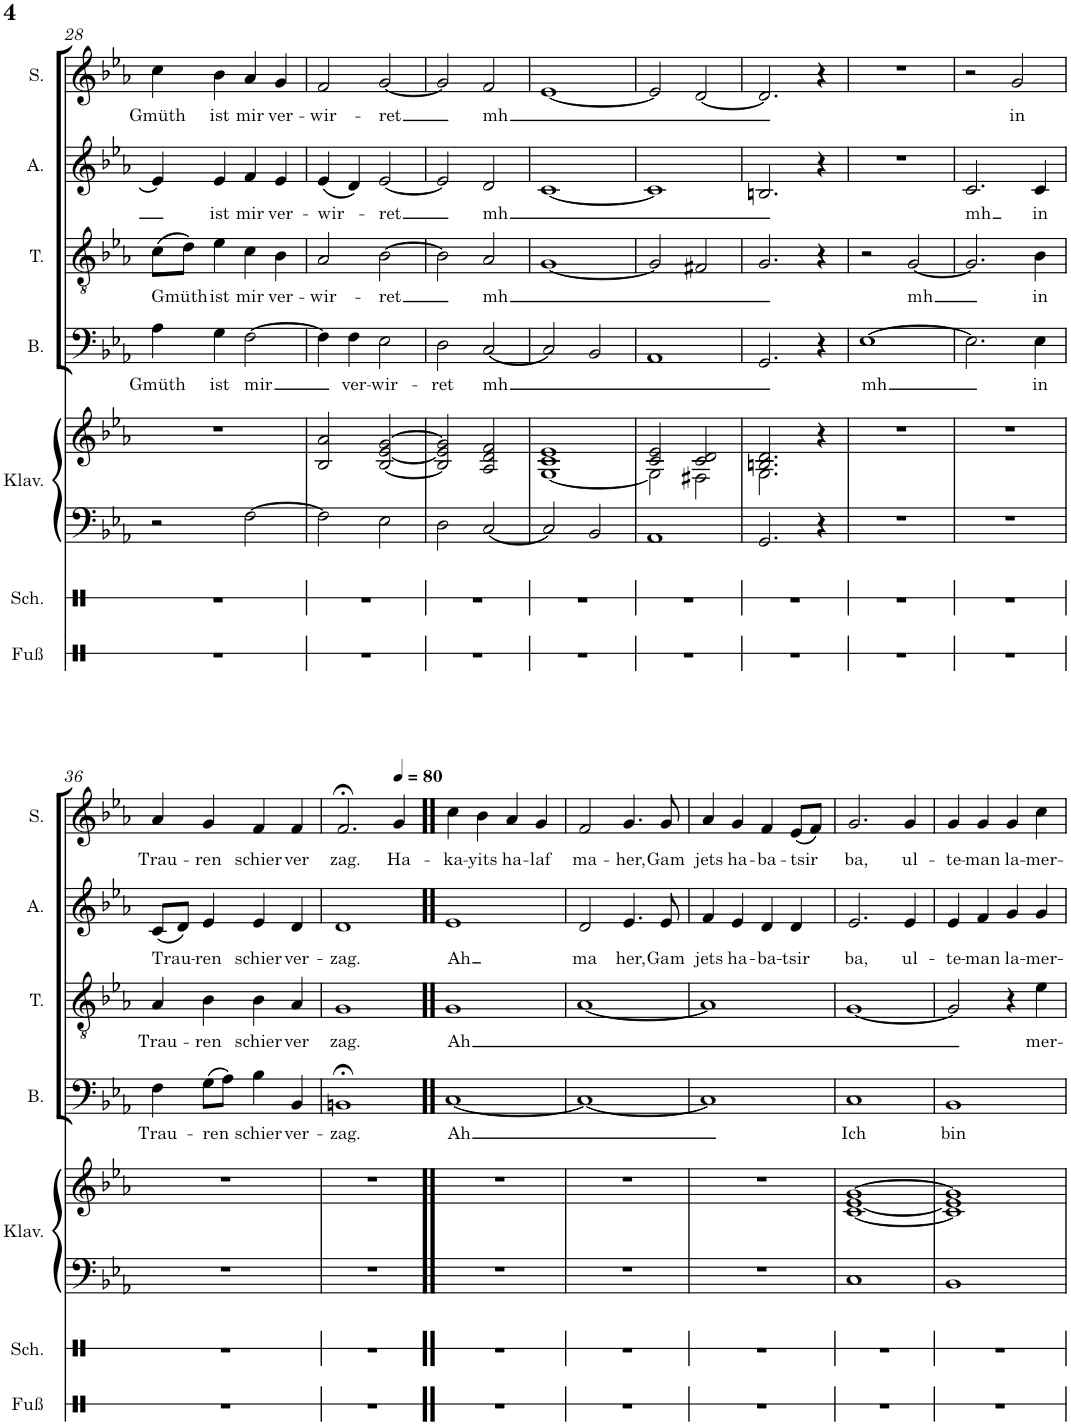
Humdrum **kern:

**kern	**kern	**kern	**kern	**kern	**text	**kern	**text	**kern	**text	**kern	**text
*part7	*part6	*part5	*part5	*part4	*part4	*part3	*part3	*part2	*part2	*part1	*part1
*staff8	*staff7	*staff6	*staff5	*staff4	*staff4	*staff3	*staff3	*staff2	*staff2	*staff1	*staff1
*I"Fuß	*I"Schnipsen	*I"Klavier	*	*I"Bass	*	*I"Tenor	*	*I"Alto	*	*I"Soprano	*
*I'Fuß	*I'Sch.	*I'Klav.	*	*I'B.	*	*I'T.	*	*I'A.	*	*I'S.	*
!!LO:PB:g=z
*clefX	*clefX	*clefF4	*clefG2	*clefF4	*	*clefGv2	*	*clefG2	*	*clefG2	*
*k[]	*k[]	*k[b-e-a-]	*k[b-e-a-]	*k[b-e-a-]	*	*k[b-e-a-]	*	*k[b-e-a-]	*	*k[b-e-a-]	*
*M4/4	*M4/4	*M4/4	*M4/4	*M4/4	*	*M4/4	*	*M4/4	*	*M4/4	*
*met(c)	*met(c)	*met(c)	*met(c)	*met(c)	*	*met(c)	*	*met(c)	*	*met(c)	*
=28	=28	=28	=28	=28	=28	=28	=28	=28	=28	=28	=28
!	!	!	!	!	!LO:LY:b	!	!LO:LY:b	!	!	!	!LO:LY:b
1r	1r	2r	1r	4A-\	Gmüth	(8c\L	Gmüth	4e-/]	.	4cc\	Gmüth
.	.	.	.	.	.	8d\J)	.	.	.	.	.
!	!	!	!	!	!LO:LY:b	!	!LO:LY:b	!	!LO:LY:b	!	!LO:LY:b
.	.	.	.	4G\	ist	4e-\	ist	4e-/	ist	4b-\	ist
!	!	!	!	!	!LO:LY:b	!	!LO:LY:b	!	!LO:LY:b	!	!LO:LY:b
.	.	[2F\	.	[2F\	mir	4c\	mir	4f/	mir	4a-/	mir
!	!	!	!	!	!	!	!LO:LY:b	!	!LO:LY:b	!	!LO:LY:b
.	.	.	.	.	.	4B-\	ver-	4e-/	ver-	4g/	ver-
=29	=29	=29	=29	=29	=29	=29	=29	=29	=29	=29	=29
!	!	!	!	!	!	!	!LO:LY:b	!	!LO:LY:b	!	!LO:LY:b
1r	1r	2F\]	2B-/ 2a-/	4F\]	.	2A-/	-wir-	(4e-/	-wir-	2f/	-wir-
!	!	!	!	!	!LO:LY:b	!	!	!	!	!	!
.	.	.	.	4F\	ver-	.	.	4d/)	.	.	.
!	!	!	!	!	!LO:LY:b	!	!LO:LY:b	!	!LO:LY:b	!	!LO:LY:b
.	.	2E-\	[2B-/ [2e-/ [2g/	2E-\	-wir-	[2B-\	-ret	[2e-/	-ret	[2g/	-ret
=30	=30	=30	=30	=30	=30	=30	=30	=30	=30	=30	=30
!	!	!	!	!	!LO:LY:b	!	!	!	!	!	!
1r	1r	2D\	2B-/] 2e-/] 2g/]	2D\	-ret	2B-\]	.	2e-/]	.	2g/]	.
!	!	!	!	!	!LO:LY:b	!	!LO:LY:b	!	!LO:LY:b	!	!LO:LY:b
.	.	[2C/	2A-/ 2d/ 2f/	[2C/	mh	2A-/	mh	2d/	mh	2f/	mh
=31	=31	=31	=31	=31	=31	=31	=31	=31	=31	=31	=31
*	*	*	*^	*	*	*	*	*	*	*	*
1r	1r	2C/]	1c 1e-	[1G	2C/]	.	[1G	.	[1c	.	[1e-	.
.	.	2BB-/	.	.	2BB-/	.	.	.	.	.	.	.
=32	=32	=32	=32	=32	=32	=32	=32	=32	=32	=32	=32	=32
1r	1r	1AA-	2c/ 2e-/	2G\]	1AA-	.	2G/]	.	1c]	.	2e-/]	.
.	.	.	2c/ 2d/	2F#X\	.	.	2F#X/	.	.	.	[2d/	.
=33	=33	=33	=33	=33	=33	=33	=33	=33	=33	=33	=33	=33
1r	1r	2.GG/	2.Bn/ 2.d/	2.G\	2.GG/	.	2.G/	.	2.Bn/	.	2.d/]	.
.	.	4r	4r	4ryy	4r	.	4r	.	4r	.	4r	.
=34	=34	=34	=34	=34	=34	=34	=34	=34	=34	=34	=34	=34
!	!	!	!	!	!	!LO:LY:b	!	!	!	!	!	!
*	*	*	*v	*v	*	*	*	*	*	*	*	*
1r	1r	1r	1r	[1E-	mh	2r	.	1r	.	1r	.
!	!	!	!	!	!	!	!LO:LY:b	!	!	!	!
.	.	.	.	.	.	[2G/	mh	.	.	.	.
=35	=35	=35	=35	=35	=35	=35	=35	=35	=35	=35	=35
!	!	!	!	!	!	!	!	!	!LO:LY:b	!	!
1r	1r	1r	1r	2.E-\]	.	2.G/]	.	2.c/	mh	2r	.
!	!	!	!	!	!	!	!	!	!	!	!LO:LY:b
.	.	.	.	.	.	.	.	.	.	2g/	in
!	!	!	!	!	!LO:LY:b	!	!LO:LY:b	!	!LO:LY:b	!	!
.	.	.	.	4E-\	in	4B-\	in	4c/	in	.	.
!!LO:LB:g=z
=36	=36	=36	=36	=36	=36	=36	=36	=36	=36	=36	=36
!	!	!	!	!	!LO:LY:b	!	!LO:LY:b	!	!LO:LY:b	!	!LO:LY:b
1r	1r	1r	1r	4F\	Trau-	4A-/	Trau-	(8c/L	Trau-	4a-/	Trau-
.	.	.	.	.	.	.	.	8d/J)	.	.	.
!	!	!	!	!	!LO:LY:b	!	!LO:LY:b	!	!LO:LY:b	!	!LO:LY:b
.	.	.	.	(8G\L	-ren	4B-\	-ren	4e-/	-ren	4g/	-ren
.	.	.	.	8A-\J)	.	.	.	.	.	.	.
!	!	!	!	!	!LO:LY:b	!	!LO:LY:b	!	!LO:LY:b	!	!LO:LY:b
.	.	.	.	4B-\	schier	4B-\	schier	4e-/	schier	4f/	schier
!	!	!	!	!	!LO:LY:b	!	!LO:LY:b	!	!LO:LY:b	!	!LO:LY:b
.	.	.	.	4BB-/	ver-	4A-/	ver	4d/	ver-	4f/	ver
=37	=37	=37	=37	=37	=37	=37	=37	=37	=37	=37	=37
!	!	!	!	!	!LO:LY:b	!	!LO:LY:b	!	!LO:LY:b	!	!LO:LY:b
1r	1r	1r	1r	1BBn>	-zag.	1G	zag.	1d	-zag.	2.f>/	zag.
*	*	*	*	*	*	*	*	*	*	*MM80	*
!	!	!	!	!	!	!	!	!	!	!	!LO:LY:b
.	.	.	.	.	.	.	.	.	.	4g/	Ha-
=38!!	=38!!	=38!!	=38!!	=38!!	=38!!	=38!!	=38!!	=38!!	=38!!	=38!!	=38!!
!	!	!	!	!	!LO:LY:b	!	!LO:LY:b	!	!LO:LY:b	!	!LO:LY:b
1r	1r	1r	1r	[1C	Ah	1G	Ah	1e-	Ah	4cc\	-ka-
!	!	!	!	!	!	!	!	!	!	!	!LO:LY:b
.	.	.	.	.	.	.	.	.	.	4b-\	-yits
!	!	!	!	!	!	!	!	!	!	!	!LO:LY:b
.	.	.	.	.	.	.	.	.	.	4a-/	ha-
!	!	!	!	!	!	!	!	!	!	!	!LO:LY:b
.	.	.	.	.	.	.	.	.	.	4g/	-laf
=39	=39	=39	=39	=39	=39	=39	=39	=39	=39	=39	=39
!	!	!	!	!	!	!	!	!	!LO:LY:b	!	!LO:LY:b
1r	1r	1r	1r	1C_	.	[1A-	.	2d/	ma	2f/	ma-
!	!	!	!	!	!	!	!	!	!LO:LY:b	!	!LO:LY:b
.	.	.	.	.	.	.	.	4.e-/	her,	4.g/	-her,
!	!	!	!	!	!	!	!	!	!LO:LY:b	!	!LO:LY:b
.	.	.	.	.	.	.	.	8e-/	Gam	8g/	Gam
=40	=40	=40	=40	=40	=40	=40	=40	=40	=40	=40	=40
!	!	!	!	!	!	!	!	!	!LO:LY:b	!	!LO:LY:b
1r	1r	1r	1r	1C]	.	1A-]	.	4f/	jets	4a-/	jets
!	!	!	!	!	!	!	!	!	!LO:LY:b	!	!LO:LY:b
.	.	.	.	.	.	.	.	4e-/	ha-	4g/	ha-
!	!	!	!	!	!	!	!	!	!LO:LY:b	!	!LO:LY:b
.	.	.	.	.	.	.	.	4d/	-ba-	4f/	-ba-
!	!	!	!	!	!	!	!	!	!LO:LY:b	!	!LO:LY:b
.	.	.	.	.	.	.	.	4d/	-tsir	(8e-/L	-tsir
.	.	.	.	.	.	.	.	.	.	8f/J)	.
=41	=41	=41	=41	=41	=41	=41	=41	=41	=41	=41	=41
!	!	!	!	!	!LO:LY:b	!	!	!	!LO:LY:b	!	!LO:LY:b
1r	1r	1C	[1c [1e- [1g	1C	Ich	[1G	.	2.e-/	ba,	2.g/	ba,
!	!	!	!	!	!	!	!	!	!LO:LY:b	!	!LO:LY:b
.	.	.	.	.	.	.	.	4e-/	ul-	4g/	ul-
=42	=42	=42	=42	=42	=42	=42	=42	=42	=42	=42	=42
!	!	!	!	!	!LO:LY:b	!	!	!	!LO:LY:b	!	!LO:LY:b
1r	1r	1BB-	1c] 1e-] 1g]	1BB-	bin	2G/]	.	4e-/	-te-	4g/	-te-
!	!	!	!	!	!	!	!	!	!LO:LY:b	!	!LO:LY:b
.	.	.	.	.	.	.	.	4f/	-man	4g/	-man
!	!	!	!	!	!	!	!	!	!LO:LY:b	!	!LO:LY:b
.	.	.	.	.	.	4r	.	4g/	la-	4g/	la-
!	!	!	!	!	!	!	!LO:LY:b	!	!LO:LY:b	!	!LO:LY:b
.	.	.	.	.	.	4e-\	mer-	4g/	-mer-	4cc\	-mer-
=	=	=	=	=	=	=	=	=	=	=	=
*-	*-	*-	*-	*-	*-	*-	*-	*-	*-	*-	*-
